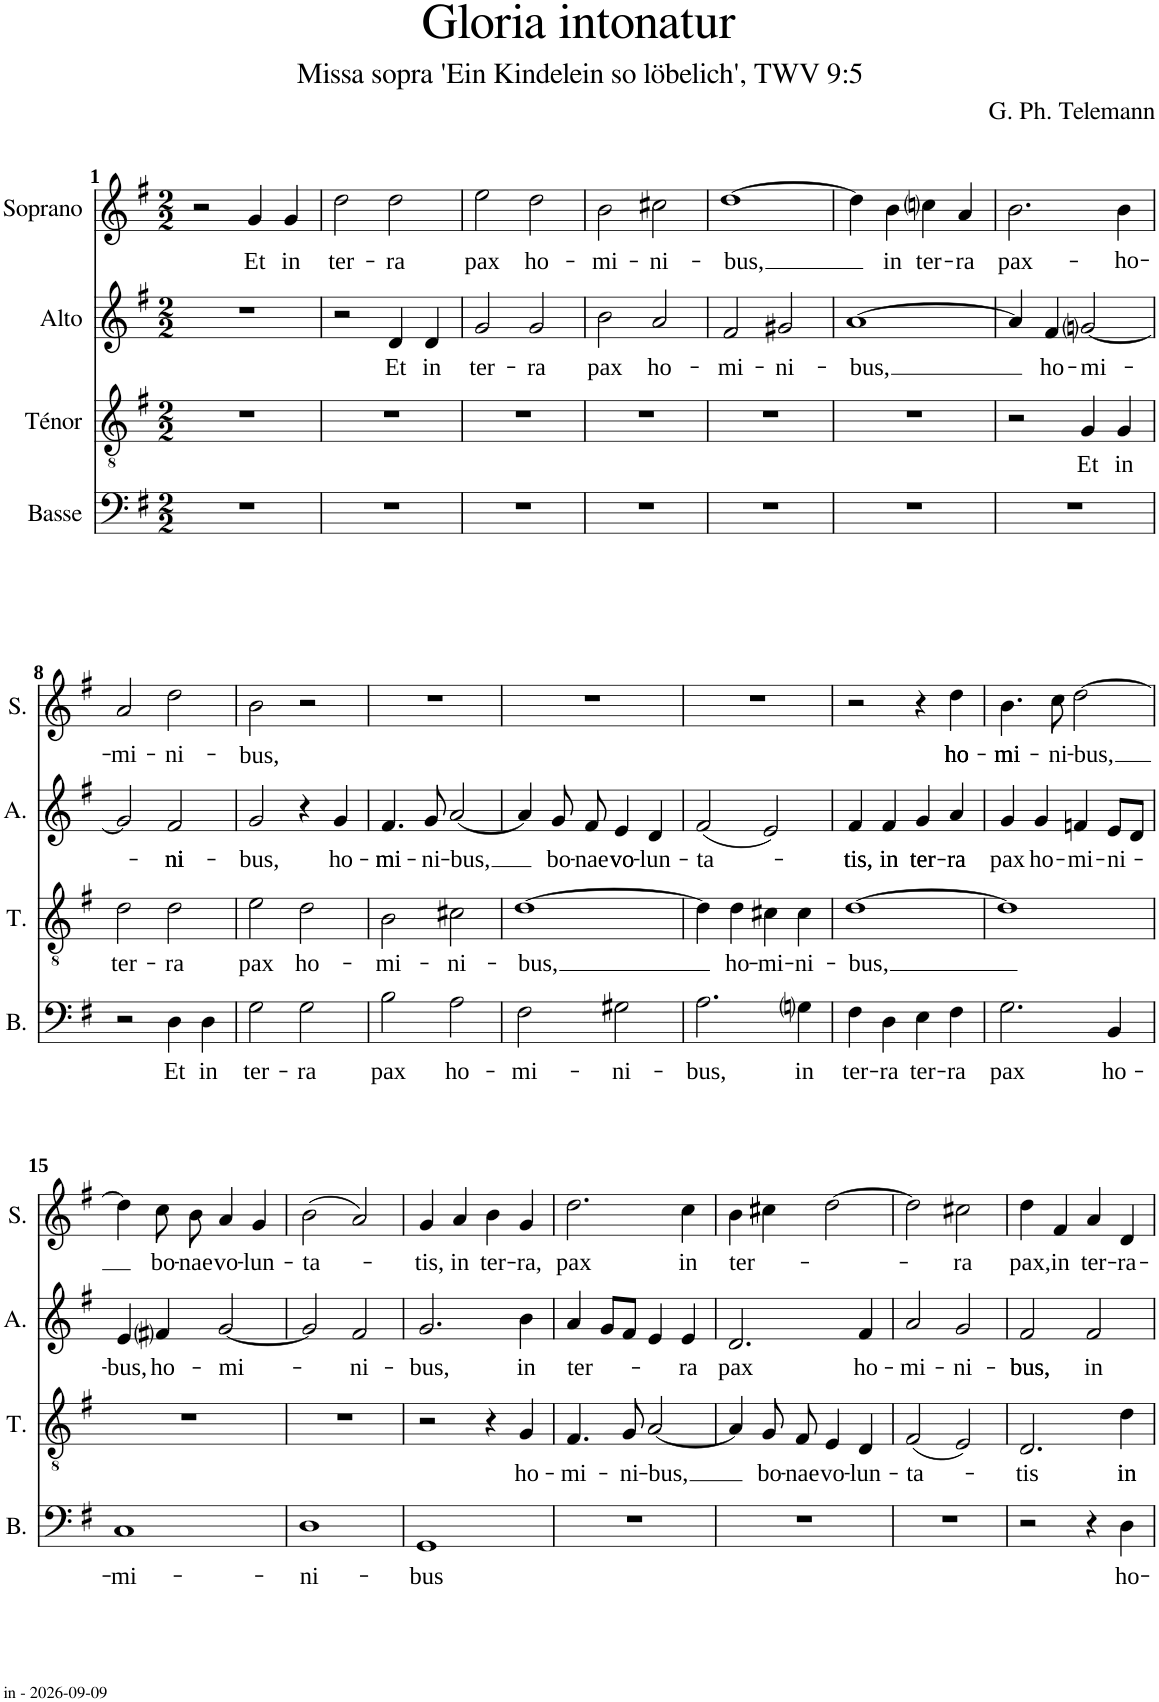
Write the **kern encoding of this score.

**kern	**text	**kern	**text	**kern	**text	**kern	**text
*part4	*part4	*part3	*part3	*part2	*part2	*part1	*part1
*staff4	*staff4	*staff3	*staff3	*staff2	*staff2	*staff1	*staff1
*I"Basse	*	*I"Ténor	*	*I"Alto	*	*I"Soprano	*
*I'B.	*	*I'T.	*	*I'A.	*	*I'S.	*
*clefF4	*	*clefGv2	*	*clefG2	*	*clefG2	*
*k[f#]	*	*k[f#]	*	*k[f#]	*	*k[f#]	*
*M2/2	*	*M2/2	*	*M2/2	*	*M2/2	*
=1	=1	=1	=1	=1	=1	=1	=1
1r	.	1r	.	1r	.	2r	.
!	!	!	!	!	!	!	!LO:LY:b
.	.	.	.	.	.	4g/	Et
!	!	!	!	!	!	!	!LO:LY:b
.	.	.	.	.	.	4g/	in
=2	=2	=2	=2	=2	=2	=2	=2
!	!	!	!	!	!	!	!LO:LY:b
1r	.	1r	.	2r	.	2dd\	ter-
!	!	!	!	!	!LO:LY:b	!	!LO:LY:b
.	.	.	.	4d/	Et	2dd\	-ra
!	!	!	!	!	!LO:LY:b	!	!
.	.	.	.	4d/	in	.	.
=3	=3	=3	=3	=3	=3	=3	=3
!	!	!	!	!	!LO:LY:b	!	!LO:LY:b
1r	.	1r	.	2g/	ter-	2ee\	pax
!	!	!	!	!	!LO:LY:b	!	!LO:LY:b
.	.	.	.	2g/	-ra	2dd\	ho-
=4	=4	=4	=4	=4	=4	=4	=4
!	!	!	!	!	!LO:LY:b	!	!LO:LY:b
1r	.	1r	.	2b\	pax	2b\	-mi-
!	!	!	!	!	!LO:LY:b	!	!LO:LY:b
.	.	.	.	2a/	ho-	2cc#X\	-ni-
=5	=5	=5	=5	=5	=5	=5	=5
!	!	!	!	!	!LO:LY:b	!	!LO:LY:b
1r	.	1r	.	2f#/	-mi-	[1dd	-bus,
!	!	!	!	!	!LO:LY:b	!	!
.	.	.	.	2g#X/	-ni-	.	.
=6	=6	=6	=6	=6	=6	=6	=6
!	!	!	!	!	!LO:LY:b	!	!
1r	.	1r	.	[1a	-bus,	4dd\]	.
!	!	!	!	!	!	!	!LO:LY:b
.	.	.	.	.	.	4b\	in
!	!	!	!	!	!	!	!LO:LY:b
.	.	.	.	.	.	4ccni\	ter-
!	!	!	!	!	!	!	!LO:LY:b
.	.	.	.	.	.	4a/	-ra
=7	=7	=7	=7	=7	=7	=7	=7
!	!	!	!	!	!	!	!LO:LY:b
1r	.	2r	.	4a/]	.	2.b\	pax-
!	!	!	!	!	!LO:LY:b	!	!
.	.	.	.	4f#/	ho-	.	.
!	!	!	!LO:LY:b	!	!LO:LY:b	!	!
.	.	4G/	Et	[2gni/	-mi-	.	.
!	!	!	!LO:LY:b	!	!	!	!LO:LY:b
.	.	4G/	in	.	.	4b\	-ho-
!!LO:LB:g=z
=8	=8	=8	=8	=8	=8	=8	=8
!	!	!	!LO:LY:b	!	!	!	!LO:LY:b
2r	.	2d\	ter-	2g/]	.	2a/	-mi-
!	!LO:LY:b	!	!LO:LY:b	!	!LO:LY:b	!	!LO:LY:b
4D\	Et	2d\	-ra	2f#/	ni	2dd\	-ni-
!	!LO:LY:b	!	!	!	!	!	!
4D\	in	.	.	.	.	.	.
=9	=9	=9	=9	=9	=9	=9	=9
!	!LO:LY:b	!	!LO:LY:b	!	!LO:LY:b	!	!LO:LY:b
2G\	ter-	2e\	pax	2g/	-bus,	2b\	-bus,
!	!LO:LY:b	!	!LO:LY:b	!	!	!	!
2G\	-ra	2d\	ho-	4r	.	2r	.
!	!	!	!	!	!LO:LY:b	!	!
.	.	.	.	4g/	ho-	.	.
=10	=10	=10	=10	=10	=10	=10	=10
!	!LO:LY:b	!	!LO:LY:b	!	!LO:LY:b	!	!
2B\	pax	2B\	-mi-	4.f#/	mi	1r	.
!	!	!	!	!	!LO:LY:b	!	!
.	.	.	.	8g/	-ni-	.	.
!	!LO:LY:b	!	!LO:LY:b	!	!LO:LY:b	!	!
2A\	ho-	2c#X\	-ni-	[2a/	-bus,	.	.
=11	=11	=11	=11	=11	=11	=11	=11
!	!LO:LY:b	!	!LO:LY:b	!	!	!	!
2F#\	-mi-	[1d	-bus,	4a/]	.	1r	.
!	!	!	!	!	!LO:LY:b	!	!
.	.	.	.	8g/	bo-	.	.
!	!	!	!	!	!LO:LY:b	!	!
.	.	.	.	8f#/	-nae	.	.
!	!LO:LY:b	!	!	!	!LO:LY:b	!	!
2G#X\	-ni-	.	.	4e/	vo	.	.
!	!	!	!	!	!LO:LY:b	!	!
.	.	.	.	4d/	-lun-	.	.
=12	=12	=12	=12	=12	=12	=12	=12
!	!LO:LY:b	!	!	!	!LO:LY:b	!	!
2.A\	-bus,	4d\]	.	(2f#/	-ta-	1r	.
!	!	!	!LO:LY:b	!	!	!	!
.	.	4d\	ho-	.	.	.	.
!	!	!	!LO:LY:b	!	!	!	!
.	.	4c#X\	-mi-	2e/)	.	.	.
!	!LO:LY:b	!	!LO:LY:b	!	!	!	!
4Gni\	in	4c#\	-ni-	.	.	.	.
=13	=13	=13	=13	=13	=13	=13	=13
!	!LO:LY:b	!	!LO:LY:b	!	!LO:LY:b	!	!
4F#\	ter-	[1d	-bus,	4f#/	tis,	2r	.
!	!LO:LY:b	!	!	!	!LO:LY:b	!	!
4D\	-ra	.	.	4f#/	in	.	.
!	!LO:LY:b	!	!	!	!LO:LY:b	!	!
4E\	ter-	.	.	4g/	ter	4r	.
!	!LO:LY:b	!	!	!	!LO:LY:b	!	!LO:LY:b
4F#\	-ra	.	.	4a/	ra	4dd\	ho
=14	=14	=14	=14	=14	=14	=14	=14
!	!LO:LY:b	!	!	!	!LO:LY:b	!	!LO:LY:b
2.G\	pax	1d]	.	4g/	pax	4.b\	mi
!	!	!	!	!	!LO:LY:b	!	!
.	.	.	.	4g/	ho-	.	.
!	!	!	!	!	!	!	!LO:LY:b
.	.	.	.	.	.	8cc\	-ni-
!	!	!	!	!	!LO:LY:b	!	!LO:LY:b
.	.	.	.	4fn/	-mi-	[2dd\	-bus,
!	!LO:LY:b	!	!	!	!LO:LY:b	!	!
4BB/	ho-	.	.	8e/L	-ni-	.	.
.	.	.	.	8d/J	.	.	.
!!LO:LB:g=z
=15	=15	=15	=15	=15	=15	=15	=15
!	!LO:LY:b	!	!	!	!LO:LY:b	!	!
1C	-mi-	1r	.	4e/	-bus,	4dd\]	.
!	!	!	!	!	!LO:LY:b	!	!LO:LY:b
.	.	.	.	4f#i/	ho-	8cc\L	bo-
!	!	!	!	!	!	!	!LO:LY:b
.	.	.	.	.	.	8b\J	-nae
!	!	!	!	!	!LO:LY:b	!	!LO:LY:b
.	.	.	.	[2g/	-mi-	4a/	vo-
!	!	!	!	!	!	!	!LO:LY:b
.	.	.	.	.	.	4g/	-lun-
=16	=16	=16	=16	=16	=16	=16	=16
!	!LO:LY:b	!	!	!	!	!	!LO:LY:b
1D	-ni-	1r	.	2g/]	.	(2b\	-ta-
!	!	!	!	!	!LO:LY:b	!	!
.	.	.	.	2f#/	-ni-	2a/)	.
=17	=17	=17	=17	=17	=17	=17	=17
!	!LO:LY:b	!	!	!	!LO:LY:b	!	!LO:LY:b
1GG	-bus	2r	.	2.g/	-bus,	4g/	-tis,
!	!	!	!	!	!	!	!LO:LY:b
.	.	.	.	.	.	4a/	in
!	!	!	!	!	!	!	!LO:LY:b
.	.	4r	.	.	.	4b\	ter-
!	!	!	!LO:LY:b	!	!LO:LY:b	!	!LO:LY:b
.	.	4G/	ho-	4b\	in	4g/	-ra,
=18	=18	=18	=18	=18	=18	=18	=18
!	!	!	!LO:LY:b	!	!LO:LY:b	!	!LO:LY:b
1r	.	4.F#/	-mi-	4a/	ter-	2.dd\	pax
.	.	.	.	8g/L	.	.	.
!	!	!	!LO:LY:b	!	!	!	!
.	.	8G/	-ni-	8f#/J	.	.	.
!	!	!	!LO:LY:b	!	!	!	!
.	.	[2A/	-bus,	4e/	.	.	.
!	!	!	!	!	!LO:LY:b	!	!LO:LY:b
.	.	.	.	4e/	-ra	4cc\	in
=19	=19	=19	=19	=19	=19	=19	=19
!	!	!	!	!	!LO:LY:b	!	!LO:LY:b
1r	.	4A/]	.	2.d/	pax	4b\	ter-
!	!	!	!LO:LY:b	!	!	!	!
.	.	8G/L	bo-	.	.	4cc#X\	.
!	!	!	!LO:LY:b	!	!	!	!
.	.	8F#/J	-nae	.	.	.	.
!	!	!	!LO:LY:b	!	!	!	!
.	.	4E/	vo-	.	.	[2dd\	.
!	!	!	!LO:LY:b	!	!LO:LY:b	!	!
.	.	4D/	-lun-	4f#/	ho-	.	.
=20	=20	=20	=20	=20	=20	=20	=20
!	!	!	!LO:LY:b	!	!LO:LY:b	!	!
1r	.	(2F#/	-ta-	2a/	-mi-	2dd\]	.
!	!	!	!	!	!LO:LY:b	!	!LO:LY:b
.	.	2E/)	.	2g/	-ni-	2cc#X\	-ra
=21	=21	=21	=21	=21	=21	=21	=21
!	!	!	!LO:LY:b	!	!LO:LY:b	!	!LO:LY:b
2r	.	2.D/	-tis	2f#/	bus,	4dd\	pax,
!	!	!	!	!	!	!	!LO:LY:b
.	.	.	.	.	.	4f#/	in
!	!	!	!	!	!LO:LY:b	!	!LO:LY:b
4r	.	.	.	2f#/	in	4a/	ter-
!	!LO:LY:b	!	!LO:LY:b	!	!	!	!LO:LY:b
4D\	ho-	4d\	in	.	.	4d/	-ra-
=	=	=	=	=	=	=	=
*-	*-	*-	*-	*-	*-	*-	*-
